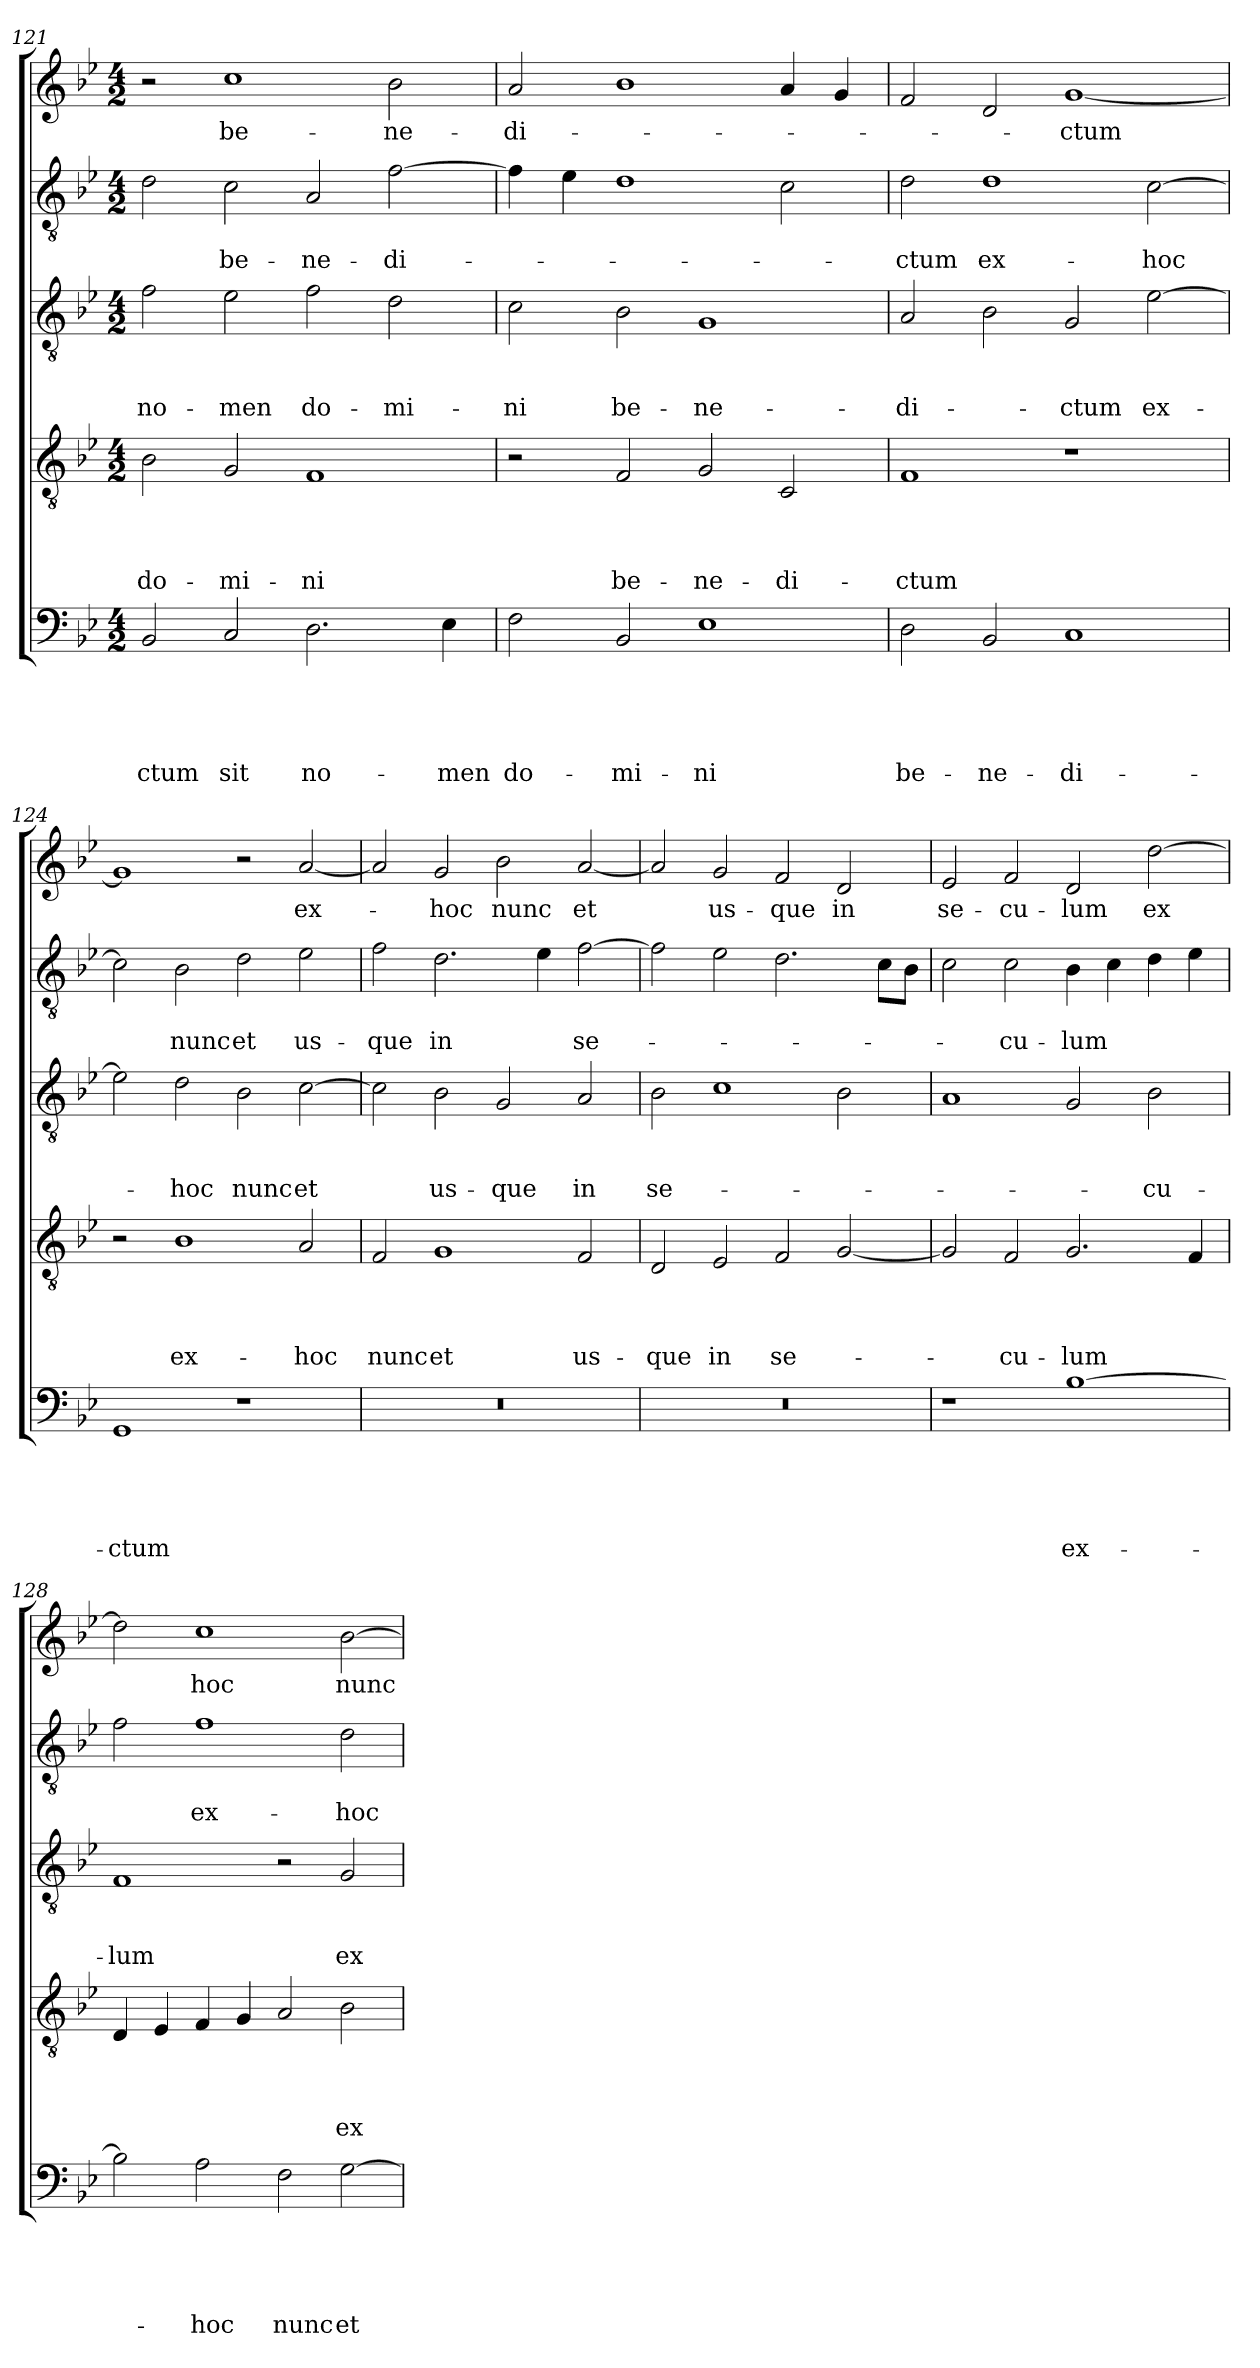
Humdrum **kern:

**kern	**text	**text	**text	**text	**text	**kern	**text	**text	**text	**text	**kern	**text	**text	**text	**kern	**text	**text	**kern	**text
*part5	*part5	*part5	*part5	*part5	*part5	*part4	*part4	*part4	*part4	*part4	*part3	*part3	*part3	*part3	*part2	*part2	*part2	*part1	*part1
*staff5	*staff5	*staff5	*staff5	*staff5	*staff5	*staff4	*staff4	*staff4	*staff4	*staff4	*staff3	*staff3	*staff3	*staff3	*staff2	*staff2	*staff2	*staff1	*staff1
!!LO:PB:g=z
*clefF4	*	*	*	*	*	*clefGv2	*	*	*	*	*clefGv2	*	*	*	*clefGv2	*	*	*clefG2	*
*k[b-e-]	*	*	*	*	*	*k[b-e-]	*	*	*	*	*k[b-e-]	*	*	*	*k[b-e-]	*	*	*k[b-e-]	*
*g:	*	*	*	*	*	*g:	*	*	*	*	*g:	*	*	*	*g:	*	*	*g:	*
*M4/2	*	*	*	*	*	*M4/2	*	*	*	*	*M4/2	*	*	*	*M4/2	*	*	*M4/2	*
=121	=121	=121	=121	=121	=121	=121	=121	=121	=121	=121	=121	=121	=121	=121	=121	=121	=121	=121	=121
!	!	!	!	!	!LO:LY:b	!	!	!	!	!LO:LY:b	!	!	!	!LO:LY:b	!	!	!	!	!
2BB-/	.	.	.	.	-ctum	2B-\	.	.	.	do-	2f\	.	.	no-	2d\	.	.	2r	.
!	!	!	!	!	!LO:LY:b	!	!	!	!	!LO:LY:b	!	!	!	!LO:LY:b	!	!	!LO:LY:b	!	!LO:LY:b
2C/	.	.	.	.	sit	2G/	.	.	.	-mi-	2e-\	.	.	-men	2c\	.	be-	1cc	be-
!	!	!	!	!	!LO:LY:b	!	!	!	!	!LO:LY:b	!	!	!	!LO:LY:b	!	!	!LO:LY:b	!	!
2.D\	.	.	.	.	no-	1F	.	.	.	-ni	2f\	.	.	do-	2A/	.	-ne-	.	.
!	!	!	!	!	!	!	!	!	!	!	!	!	!	!LO:LY:b	!	!	!LO:LY:b	!	!LO:LY:b
.	.	.	.	.	.	.	.	.	.	.	2d\	.	.	-mi-	[2f\	.	-di-	2b-\	-ne-
!	!	!	!	!	!LO:LY:b	!	!	!	!	!	!	!	!	!	!	!	!	!	!
4E-\	.	.	.	.	-men	.	.	.	.	.	.	.	.	.	.	.	.	.	.
=122	=122	=122	=122	=122	=122	=122	=122	=122	=122	=122	=122	=122	=122	=122	=122	=122	=122	=122	=122
!	!	!	!	!	!LO:LY:b	!	!	!	!	!	!	!	!	!LO:LY:b	!	!	!	!	!LO:LY:b
2F\	.	.	.	.	do-	2r	.	.	.	.	2c\	.	.	-ni	4f\]	.	.	2a/	-di-
.	.	.	.	.	.	.	.	.	.	.	.	.	.	.	4e-\	.	.	.	.
!	!	!	!	!	!LO:LY:b	!	!	!	!	!LO:LY:b	!	!	!	!LO:LY:b	!	!	!	!	!
2BB-/	.	.	.	.	-mi-	2F/	.	.	.	be-	2B-\	.	.	be-	1d	.	.	1b-	.
!	!	!	!	!	!LO:LY:b	!	!	!	!	!LO:LY:b	!	!	!	!LO:LY:b	!	!	!	!	!
1E-	.	.	.	.	-ni	2G/	.	.	.	-ne-	1G	.	.	-ne-	.	.	.	.	.
!	!	!	!	!	!	!	!	!	!	!LO:LY:b	!	!	!	!	!	!	!	!	!
.	.	.	.	.	.	2C/	.	.	.	-di-	.	.	.	.	2c\	.	.	4a/	.
.	.	.	.	.	.	.	.	.	.	.	.	.	.	.	.	.	.	4g/	.
=123	=123	=123	=123	=123	=123	=123	=123	=123	=123	=123	=123	=123	=123	=123	=123	=123	=123	=123	=123
!	!	!	!	!	!LO:LY:b	!	!	!	!	!LO:LY:b	!	!	!	!LO:LY:b	!	!	!LO:LY:b	!	!
2D\	.	.	.	.	be-	1F	.	.	.	-ctum	2A/	.	.	-di-	2d\	.	-ctum	2f/	.
!	!	!	!	!	!LO:LY:b	!	!	!	!	!	!	!	!	!	!	!	!LO:LY:b	!	!
2BB-/	.	.	.	.	-ne-	.	.	.	.	.	2B-\	.	.	.	1d	.	ex-	2d/	.
!	!	!	!	!	!LO:LY:b	!	!	!	!	!	!	!	!	!LO:LY:b	!	!	!	!	!LO:LY:b
1C	.	.	.	.	-di-	1r	.	.	.	.	2G/	.	.	-ctum	.	.	.	[1g	-ctum
!	!	!	!	!	!	!	!	!	!	!	!	!	!	!LO:LY:b	!	!	!LO:LY:b	!	!
.	.	.	.	.	.	.	.	.	.	.	[2e-\	.	.	ex-	[2c\	.	-hoc	.	.
=124	=124	=124	=124	=124	=124	=124	=124	=124	=124	=124	=124	=124	=124	=124	=124	=124	=124	=124	=124
!	!	!	!	!	!LO:LY:b	!	!	!	!	!	!	!	!	!	!	!	!	!	!
1GG	.	.	.	.	-ctum	2r	.	.	.	.	2e-\]	.	.	.	2c\]	.	.	1g]	.
!	!	!	!	!	!	!	!	!	!	!LO:LY:b	!	!	!	!LO:LY:b	!	!	!LO:LY:b	!	!
.	.	.	.	.	.	1B-	.	.	.	ex-	2d\	.	.	-hoc	2B-\	.	nunc	.	.
!	!	!	!	!	!	!	!	!	!	!	!	!	!	!LO:LY:b	!	!	!LO:LY:b	!	!
1r	.	.	.	.	.	.	.	.	.	.	2B-\	.	.	nunc	2d\	.	et	2r	.
!	!	!	!	!	!	!	!	!	!	!LO:LY:b	!	!	!	!LO:LY:b	!	!	!LO:LY:b	!	!LO:LY:b
.	.	.	.	.	.	2A/	.	.	.	-hoc	[2c\	.	.	et	2e-\	.	us-	[2a/	ex-
=125	=125	=125	=125	=125	=125	=125	=125	=125	=125	=125	=125	=125	=125	=125	=125	=125	=125	=125	=125
!	!	!	!	!	!	!	!	!	!	!LO:LY:b	!	!	!	!	!	!	!LO:LY:b	!	!
0r	.	.	.	.	.	2F/	.	.	.	nunc	2c\]	.	.	.	2f\	.	-que	2a/]	.
!	!	!	!	!	!	!	!	!	!	!LO:LY:b	!	!	!	!LO:LY:b	!	!	!LO:LY:b	!	!LO:LY:b
.	.	.	.	.	.	1G	.	.	.	et	2B-\	.	.	us-	2.d\	.	in	2g/	-hoc
!	!	!	!	!	!	!	!	!	!	!	!	!	!	!LO:LY:b	!	!	!	!	!LO:LY:b
.	.	.	.	.	.	.	.	.	.	.	2G/	.	.	-que	.	.	.	2b-\	nunc
.	.	.	.	.	.	.	.	.	.	.	.	.	.	.	4e-\	.	.	.	.
!	!	!	!	!	!	!	!	!	!	!LO:LY:b	!	!	!	!LO:LY:b	!	!	!LO:LY:b	!	!LO:LY:b
.	.	.	.	.	.	2F/	.	.	.	us-	2A/	.	.	in	[2f\	.	se-	[2a/	et
!!LO:LB:g=z
=126	=126	=126	=126	=126	=126	=126	=126	=126	=126	=126	=126	=126	=126	=126	=126	=126	=126	=126	=126
!	!	!	!	!	!	!	!	!	!	!LO:LY:b	!	!	!	!LO:LY:b	!	!	!	!	!
0r	.	.	.	.	.	2D/	.	.	.	-que	2B-\	.	.	se-	2f\]	.	.	2a/]	.
!	!	!	!	!	!	!	!	!	!	!LO:LY:b	!	!	!	!	!	!	!	!	!LO:LY:b
.	.	.	.	.	.	2E-/	.	.	.	in	1c	.	.	.	2e-\	.	.	2g/	us-
!	!	!	!	!	!	!	!	!	!	!LO:LY:b	!	!	!	!	!	!	!	!	!LO:LY:b
.	.	.	.	.	.	2F/	.	.	.	se-	.	.	.	.	2.d\	.	.	2f/	-que
!	!	!	!	!	!	!	!	!	!	!	!	!	!	!	!	!	!	!	!LO:LY:b
.	.	.	.	.	.	[2G/	.	.	.	.	2B-\	.	.	.	.	.	.	2d/	in
.	.	.	.	.	.	.	.	.	.	.	.	.	.	.	8c\L	.	.	.	.
.	.	.	.	.	.	.	.	.	.	.	.	.	.	.	8B-\J	.	.	.	.
=127	=127	=127	=127	=127	=127	=127	=127	=127	=127	=127	=127	=127	=127	=127	=127	=127	=127	=127	=127
!	!	!	!	!	!	!	!	!	!	!	!	!	!	!	!	!	!	!	!LO:LY:b
1r	.	.	.	.	.	2G/]	.	.	.	.	1A	.	.	.	2c\	.	.	2e-/	se-
!	!	!	!	!	!	!	!	!	!	!LO:LY:b	!	!	!	!	!	!	!LO:LY:b	!	!LO:LY:b
.	.	.	.	.	.	2F/	.	.	.	-cu-	.	.	.	.	2c\	.	-cu-	2f/	-cu-
!	!	!	!	!	!LO:LY:b	!	!	!	!	!LO:LY:b	!	!	!	!	!	!	!LO:LY:b	!	!LO:LY:b
[1B-	.	.	.	.	ex-	2.G/	.	.	.	-lum	2G/	.	.	.	4B-\	.	-lum	2d/	-lum
.	.	.	.	.	.	.	.	.	.	.	.	.	.	.	4c\	.	.	.	.
!	!	!	!	!	!	!	!	!	!	!	!	!	!	!LO:LY:b	!	!	!	!	!LO:LY:b
.	.	.	.	.	.	.	.	.	.	.	2B-\	.	.	-cu-	4d\	.	.	[2dd\	ex
.	.	.	.	.	.	4F/	.	.	.	.	.	.	.	.	4e-\	.	.	.	.
=128	=128	=128	=128	=128	=128	=128	=128	=128	=128	=128	=128	=128	=128	=128	=128	=128	=128	=128	=128
!	!	!	!	!	!	!	!	!	!	!	!	!	!	!LO:LY:b	!	!	!	!	!
2B-\]	.	.	.	.	.	4D/	.	.	.	.	1F	.	.	-lum	2f\	.	.	2dd\]	.
.	.	.	.	.	.	4E-/	.	.	.	.	.	.	.	.	.	.	.	.	.
!	!	!	!	!	!LO:LY:b	!	!	!	!	!	!	!	!	!	!	!	!LO:LY:b	!	!LO:LY:b
2A\	.	.	.	.	-hoc	4F/	.	.	.	.	.	.	.	.	1f	.	ex-	1cc	hoc
.	.	.	.	.	.	4G/	.	.	.	.	.	.	.	.	.	.	.	.	.
!	!	!	!	!	!LO:LY:b	!	!	!	!	!	!	!	!	!	!	!	!	!	!
2F\	.	.	.	.	nunc	2A/	.	.	.	.	2r	.	.	.	.	.	.	.	.
!	!	!	!	!	!LO:LY:b	!	!	!	!	!LO:LY:b	!	!	!	!LO:LY:b	!	!	!LO:LY:b	!	!LO:LY:b
[2G\	.	.	.	.	et	2B-\	.	.	.	ex-	2G/	.	.	ex	2d\	.	-hoc	[2b-\	nunc
=	=	=	=	=	=	=	=	=	=	=	=	=	=	=	=	=	=	=	=
*-	*-	*-	*-	*-	*-	*-	*-	*-	*-	*-	*-	*-	*-	*-	*-	*-	*-	*-	*-
